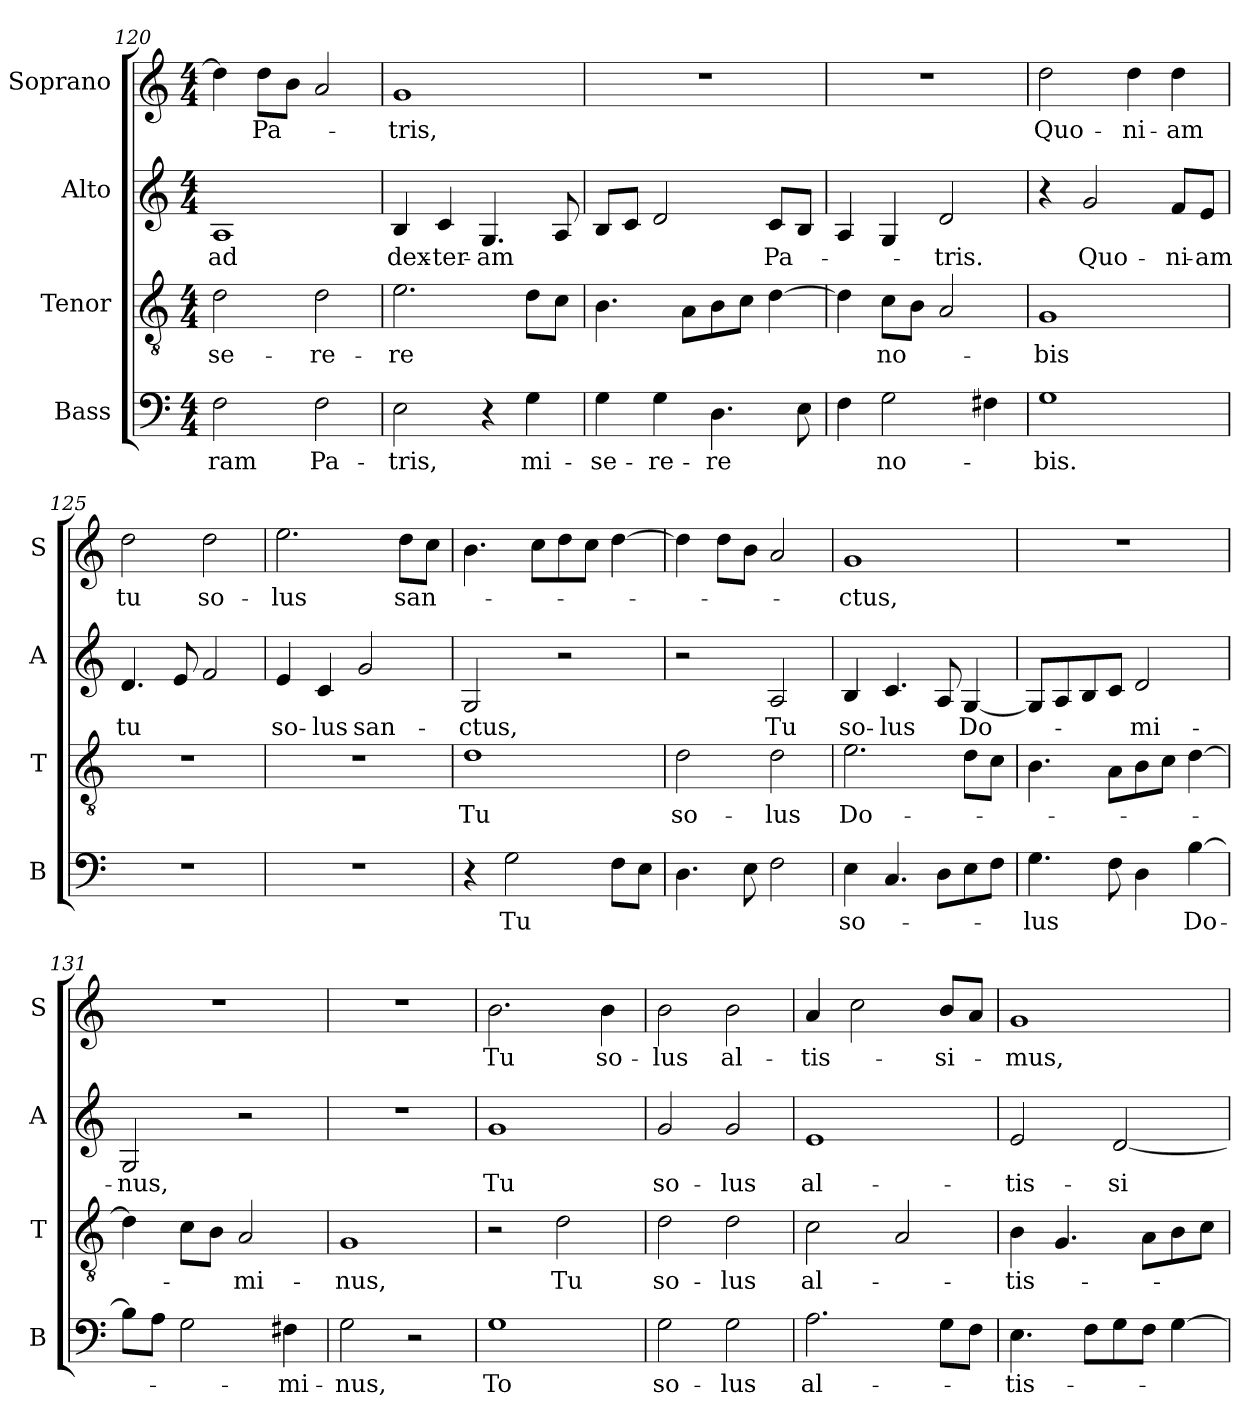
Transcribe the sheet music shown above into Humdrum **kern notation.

**kern	**text	**kern	**text	**kern	**text	**kern	**text
*part4	*part4	*part3	*part3	*part2	*part2	*part1	*part1
*staff4	*staff4	*staff3	*staff3	*staff2	*staff2	*staff1	*staff1
*I"Bass	*	*I"Tenor	*	*I"Alto	*	*I"Soprano	*
*I'B	*	*I'T	*	*I'A	*	*I'S	*
!!LO:PB:g=z
*clefF4	*	*clefGv2	*	*clefG2	*	*clefG2	*
*k[]	*	*k[]	*	*k[]	*	*k[]	*
*C:	*	*C:	*	*C:	*	*C:	*
*M4/4	*	*M4/4	*	*M4/4	*	*M4/4	*
=120	=120	=120	=120	=120	=120	=120	=120
2F\	-ram	2d\	-se-	1A	ad	4dd\]	.
.	.	.	.	.	.	8dd\L	Pa-
.	.	.	.	.	.	8b\J	.
2F\	Pa-	2d\	-re-	.	.	2a/	.
=121	=121	=121	=121	=121	=121	=121	=121
2E\	-tris,	2.e\	-re	4B/	dex-	1g	-tris,
.	.	.	.	4c/	-ter-	.	.
4r	.	.	.	4.G/	-am	.	.
4G\	mi-	8d\L	.	.	.	.	.
.	.	8c\J	.	8A/	.	.	.
=122	=122	=122	=122	=122	=122	=122	=122
4G\	-se-	4.B\	.	8B/L	.	1r	.
.	.	.	.	8c/J	.	.	.
4G\	-re-	.	.	2d/	.	.	.
.	.	8A\L	.	.	.	.	.
4.D\	-re	8B\	.	.	.	.	.
.	.	8c\J	.	.	.	.	.
.	.	[4d\	.	8c/L	Pa-	.	.
8E\	.	.	.	8B/J	.	.	.
=123	=123	=123	=123	=123	=123	=123	=123
4F\	.	4d\]	.	4A/	.	1r	.
2G\	no-	8c\L	no-	4G/	.	.	.
.	.	8B\J	.	.	.	.	.
.	.	2A/	.	2d/	-tris.	.	.
4F#X\	.	.	.	.	.	.	.
=124	=124	=124	=124	=124	=124	=124	=124
1G	-bis.	1G	-bis	4r	.	2dd\	Quo-
.	.	.	.	2g/	Quo-	.	.
.	.	.	.	.	.	4dd\	-ni-
.	.	.	.	8f/L	-ni-	4dd\	-am
.	.	.	.	8e/J	-am	.	.
=125	=125	=125	=125	=125	=125	=125	=125
1r	.	1r	.	4.d/	tu	2dd\	tu
.	.	.	.	8e/	.	.	.
.	.	.	.	2f/	.	2dd\	so-
!!LO:LB:g=z
=126	=126	=126	=126	=126	=126	=126	=126
1r	.	1r	.	4e/	so-	2.ee\	-lus
.	.	.	.	4c/	-lus	.	.
.	.	.	.	2g/	san-	.	.
.	.	.	.	.	.	8dd\L	san-
.	.	.	.	.	.	8cc\J	.
=127	=127	=127	=127	=127	=127	=127	=127
4r	.	1d	Tu	2G/	-ctus,	4.b\	.
2G\	Tu	.	.	.	.	.	.
.	.	.	.	.	.	8cc\L	.
.	.	.	.	2r	.	8dd\	.
.	.	.	.	.	.	8cc\J	.
8F\L	.	.	.	.	.	[4dd\	.
8E\J	.	.	.	.	.	.	.
=128	=128	=128	=128	=128	=128	=128	=128
4.D\	.	2d\	so-	2r	.	4dd\]	.
.	.	.	.	.	.	8dd\L	.
8E\	.	.	.	.	.	8b\J	.
2F\	.	2d\	-lus	2A/	Tu	2a/	.
=129	=129	=129	=129	=129	=129	=129	=129
4E\	so-	2.e\	Do-	4B/	so-	1g	-ctus,
4.C/	.	.	.	4.c/	-lus	.	.
8D\L	.	.	.	8A/	.	.	.
8E\	.	8d\L	.	[4G/	Do-	.	.
8F\J	.	8c\J	.	.	.	.	.
=130	=130	=130	=130	=130	=130	=130	=130
4.G\	-lus	4.B\	.	8G/L]	.	1r	.
.	.	.	.	8A/	.	.	.
.	.	.	.	8B/	.	.	.
8F\	.	8A\L	.	8c/J	.	.	.
4D\	.	8B\	.	2d/	-mi-	.	.
.	.	8c\J	.	.	.	.	.
[4B\	Do-	[4d\	.	.	.	.	.
=131	=131	=131	=131	=131	=131	=131	=131
8B\L]	.	4d\]	.	2G/	-nus,	1r	.
8A\J	.	.	.	.	.	.	.
2G\	.	8c\L	.	.	.	.	.
.	.	8B\J	.	.	.	.	.
.	.	2A/	-mi-	2r	.	.	.
4F#X\	-mi-	.	.	.	.	.	.
!!LO:PB:g=z
=132	=132	=132	=132	=132	=132	=132	=132
2G\	-nus,	1G	-nus,	1r	.	1r	.
2r	.	.	.	.	.	.	.
=133	=133	=133	=133	=133	=133	=133	=133
1G	To	2r	.	1g	Tu	2.b\	Tu
.	.	2d\	Tu	.	.	.	.
.	.	.	.	.	.	4b\	so-
=134	=134	=134	=134	=134	=134	=134	=134
2G\	so-	2d\	so-	2g/	so-	2b\	-lus
2G\	-lus	2d\	-lus	2g/	-lus	2b\	al-
=135	=135	=135	=135	=135	=135	=135	=135
2.A\	al-	2c\	al-	1e	al-	4a/	-tis-
.	.	.	.	.	.	2cc\	.
.	.	2A/	.	.	.	.	.
8G\L	.	.	.	.	.	8b/L	-si-
8F\J	.	.	.	.	.	8a/J	.
=136	=136	=136	=136	=136	=136	=136	=136
4.E\	-tis-	4B\	-tis-	2e/	-tis-	1g	-mus,
.	.	4.G/	.	.	.	.	.
8F\L	.	.	.	.	.	.	.
8G\	.	.	.	[2d/	-si-	.	.
8F\J	.	8A\L	.	.	.	.	.
[4G\	.	8B\	.	.	.	.	.
.	.	8c\J	.	.	.	.	.
=	=	=	=	=	=	=	=
*-	*-	*-	*-	*-	*-	*-	*-
